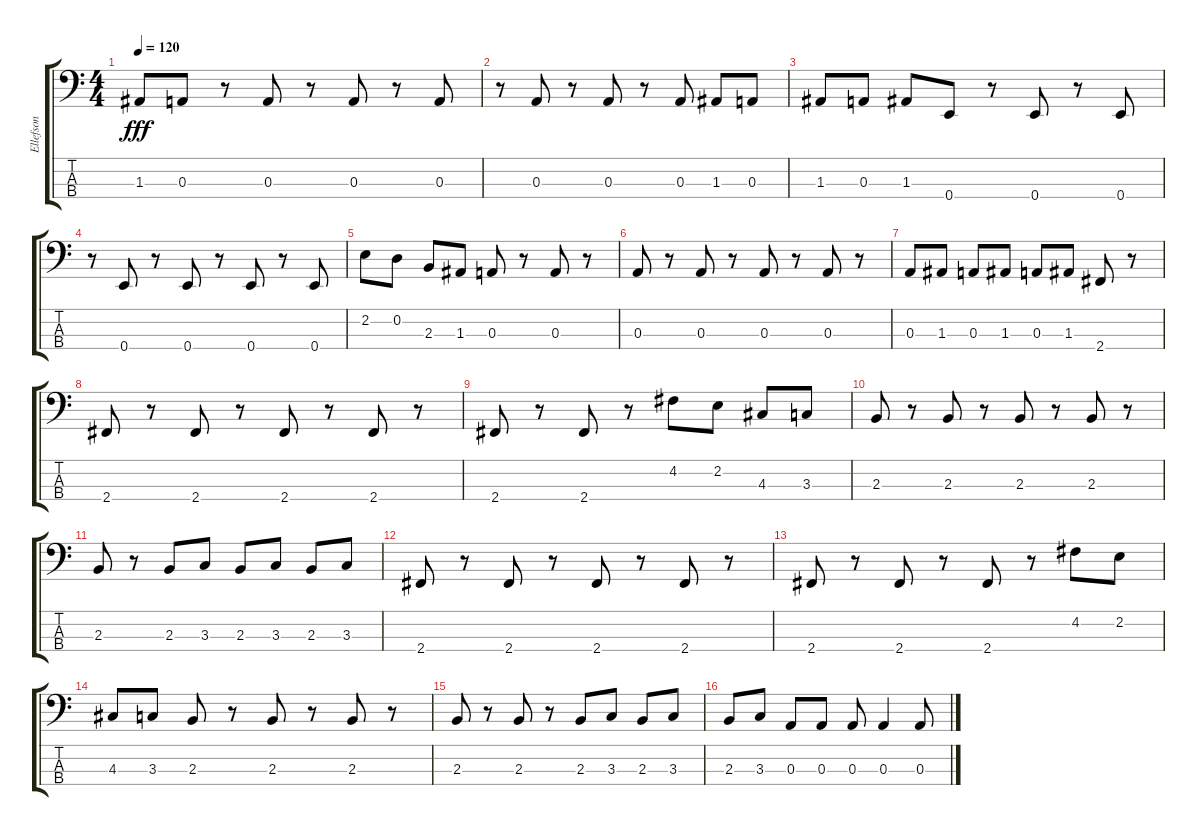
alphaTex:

\track ("Ellefson" "Ellefson") {instrument electricbasspick}
\staff {score tabs}
\tuning (G2 D2 A1 E1) {hide}
\ts (4 4)
\tempo 120
\clef f4
\ks c
1.3.8{dy fff} 0.3.8 r.8 0.3.8 r.8 0.3.8 r.8 0.3.8 |
r.8 0.3.8 r.8 0.3.8 r.8 0.3.8 1.3.8 0.3.8 |
1.3.8 0.3.8 1.3.8 0.4.8 r.8 0.4.8 r.8 0.4.8 |
r.8 0.4.8 r.8 0.4.8 r.8 0.4.8 r.8 0.4.8 |
2.2.8 0.2.8 2.3.8 1.3.8 0.3.8 r.8 0.3.8 r.8 |
0.3.8 r.8 0.3.8 r.8 0.3.8 r.8 0.3.8 r.8 |
0.3.8 1.3.8 0.3.8 1.3.8 0.3.8 1.3.8 2.4.8 r.8 |
2.4.8 r.8 2.4.8 r.8 2.4.8 r.8 2.4.8 r.8 |
2.4.8 r.8 2.4.8 r.8 4.2.8 2.2.8 4.3.8 3.3.8 |
2.3.8 r.8 2.3.8 r.8 2.3.8 r.8 2.3.8 r.8 |
2.3.8 r.8 2.3.8 3.3.8 2.3.8 3.3.8 2.3.8 3.3.8 |
2.4.8 r.8 2.4.8 r.8 2.4.8 r.8 2.4.8 r.8 |
2.4.8 r.8 2.4.8 r.8 2.4.8 r.8 4.2.8 2.2.8 |
4.3.8 3.3.8 2.3.8 r.8 2.3.8 r.8 2.3.8 r.8 |
2.3.8 r.8 2.3.8 r.8 2.3.8 3.3.8 2.3.8 3.3.8 |
2.3.8 3.3.8 0.3.8 0.3.8 0.3.8 0.3.4 0.3.8
